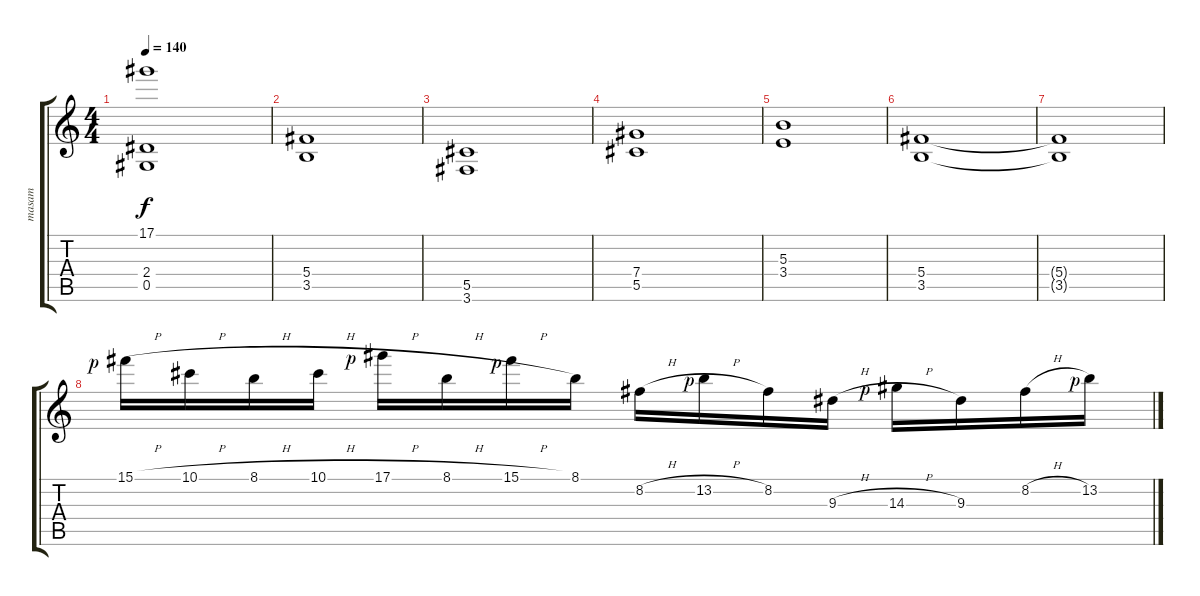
\track ("masam" "masam") {instrument distortionguitar}
\staff {score tabs}
\tuning (Eb4 Bb3 Gb3 Db3 Ab2 Eb2) {hide}
\ts (4 4)
\tempo 140
\clef g2
\ks aminor
(17.1{t} 2.4 0.5).1{dy f} |
(5.4 3.5).1 |
(5.5 3.6).1 |
(7.4 5.5).1 |
(5.3 3.4).1 |
(5.4 3.5).1 |
(5.4{t} 3.5{t}).1 |
15.1{h rf 1}.16 10.1{h}.16 8.1{h}.16 10.1{h}.16 17.1{h rf 1}.16 8.1{h}.16 15.1{h rf 1}.16 8.1.16 8.2{h}.16 13.2{h rf 1}.16 8.2.16 9.3{h}.16 14.3{h rf 1}.16 9.3.16 8.2{h}.16 13.2{rf 1}.16
